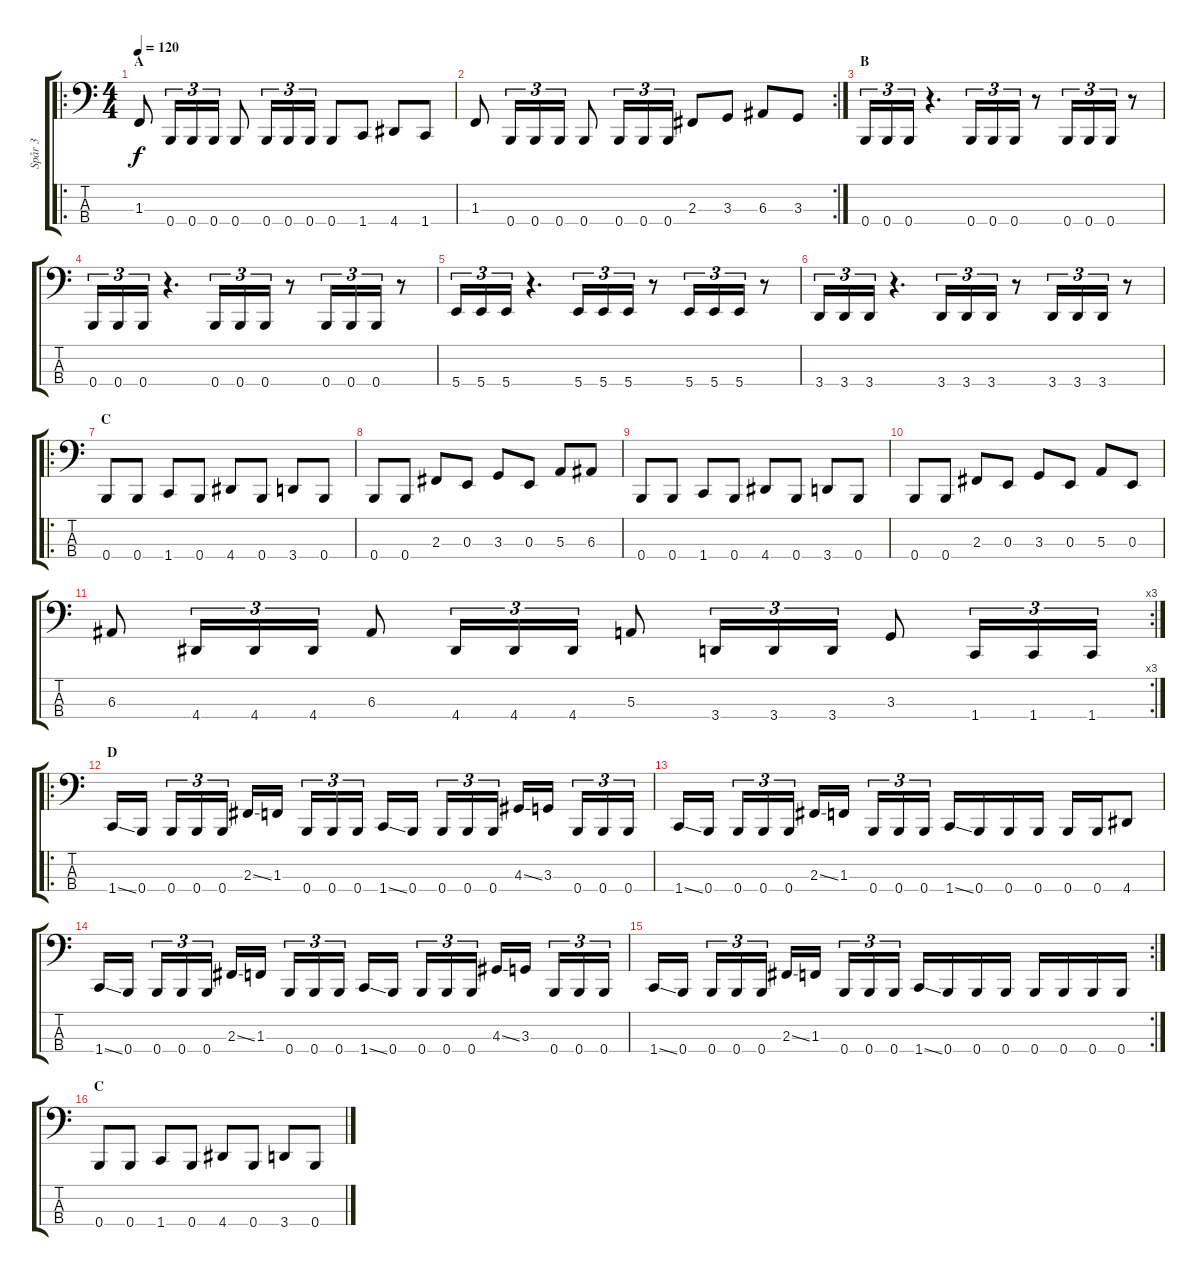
\track ("Spår 3" "Spår 3") {instrument electricbassfinger}
\staff {score tabs}
\tuning (D2 A1 E1 B0) {hide}
\ro
\ts (4 4)
\section ("" "A")
\tempo 120
\clef f4
\ks c
1.3.8{dy f instrument electricbassfinger} 0.4.16{tu (3 2)} 0.4.16{tu (3 2)} 0.4.16{tu (3 2)} 0.4.8 0.4.16{tu (3 2)} 0.4.16{tu (3 2)} 0.4.16{tu (3 2)} 0.4.8 1.4.8 4.4.8 1.4.8 |
\rc 2
1.3.8 0.4.16{tu (3 2)} 0.4.16{tu (3 2)} 0.4.16{tu (3 2)} 0.4.8 0.4.16{tu (3 2)} 0.4.16{tu (3 2)} 0.4.16{tu (3 2)} 2.3.8 3.3.8 6.3.8 3.3.8 |
\section ("" "B")
0.4.16{tu (3 2)} 0.4.16{tu (3 2)} 0.4.16{tu (3 2)} r.4{d} 0.4.16{tu (3 2)} 0.4.16{tu (3 2)} 0.4.16{tu (3 2)} r.8 0.4.16{tu (3 2)} 0.4.16{tu (3 2)} 0.4.16{tu (3 2)} r.8 |
0.4.16{tu (3 2)} 0.4.16{tu (3 2)} 0.4.16{tu (3 2)} r.4{d} 0.4.16{tu (3 2)} 0.4.16{tu (3 2)} 0.4.16{tu (3 2)} r.8 0.4.16{tu (3 2)} 0.4.16{tu (3 2)} 0.4.16{tu (3 2)} r.8 |
5.4.16{tu (3 2)} 5.4.16{tu (3 2)} 5.4.16{tu (3 2)} r.4{d} 5.4.16{tu (3 2)} 5.4.16{tu (3 2)} 5.4.16{tu (3 2)} r.8 5.4.16{tu (3 2)} 5.4.16{tu (3 2)} 5.4.16{tu (3 2)} r.8 |
3.4.16{tu (3 2)} 3.4.16{tu (3 2)} 3.4.16{tu (3 2)} r.4{d} 3.4.16{tu (3 2)} 3.4.16{tu (3 2)} 3.4.16{tu (3 2)} r.8 3.4.16{tu (3 2)} 3.4.16{tu (3 2)} 3.4.16{tu (3 2)} r.8 |
\ro
\section ("" "C")
0.4.8 0.4.8 1.4.8 0.4.8 4.4.8 0.4.8 3.4.8 0.4.8 |
0.4.8 0.4.8 2.3.8 0.3.8 3.3.8 0.3.8 5.3.8 6.3.8 |
0.4.8 0.4.8 1.4.8 0.4.8 4.4.8 0.4.8 3.4.8 0.4.8 |
0.4.8 0.4.8 2.3.8 0.3.8 3.3.8 0.3.8 5.3.8 0.3.8 |
\rc 3
6.3.8 4.4.16{tu (3 2)} 4.4.16{tu (3 2)} 4.4.16{tu (3 2)} 6.3.8 4.4.16{tu (3 2)} 4.4.16{tu (3 2)} 4.4.16{tu (3 2)} 5.3.8 3.4.16{tu (3 2)} 3.4.16{tu (3 2)} 3.4.16{tu (3 2)} 3.3.8 1.4.16{tu (3 2)} 1.4.16{tu (3 2)} 1.4.16{tu (3 2)} |
\ro
\section ("" "D")
1.4{ss}.16 0.4.16 0.4.16{tu (3 2)} 0.4.16{tu (3 2)} 0.4.16{tu (3 2)} 2.3{ss}.16 1.3.16 0.4.16{tu (3 2)} 0.4.16{tu (3 2)} 0.4.16{tu (3 2)} 1.4{ss}.16 0.4.16 0.4.16{tu (3 2)} 0.4.16{tu (3 2)} 0.4.16{tu (3 2)} 4.3{ss}.16 3.3.16 0.4.16{tu (3 2)} 0.4.16{tu (3 2)} 0.4.16{tu (3 2)} |
1.4{ss}.16 0.4.16 0.4.16{tu (3 2)} 0.4.16{tu (3 2)} 0.4.16{tu (3 2)} 2.3{ss}.16 1.3.16 0.4.16{tu (3 2)} 0.4.16{tu (3 2)} 0.4.16{tu (3 2)} 1.4{ss}.16 0.4.16 0.4.16 0.4.16 0.4.16 0.4.16 4.4.8 |
1.4{ss}.16 0.4.16 0.4.16{tu (3 2)} 0.4.16{tu (3 2)} 0.4.16{tu (3 2)} 2.3{ss}.16 1.3.16 0.4.16{tu (3 2)} 0.4.16{tu (3 2)} 0.4.16{tu (3 2)} 1.4{ss}.16 0.4.16 0.4.16{tu (3 2)} 0.4.16{tu (3 2)} 0.4.16{tu (3 2)} 4.3{ss}.16 3.3.16 0.4.16{tu (3 2)} 0.4.16{tu (3 2)} 0.4.16{tu (3 2)} |
\rc 2
1.4{ss}.16 0.4.16 0.4.16{tu (3 2)} 0.4.16{tu (3 2)} 0.4.16{tu (3 2)} 2.3{ss}.16 1.3.16 0.4.16{tu (3 2)} 0.4.16{tu (3 2)} 0.4.16{tu (3 2)} 1.4{ss}.16 0.4.16 0.4.16 0.4.16 0.4.16 0.4.16 0.4.16 0.4.16 |
\section ("" "C")
0.4.8 0.4.8 1.4.8 0.4.8 4.4.8 0.4.8 3.4.8 0.4.8
